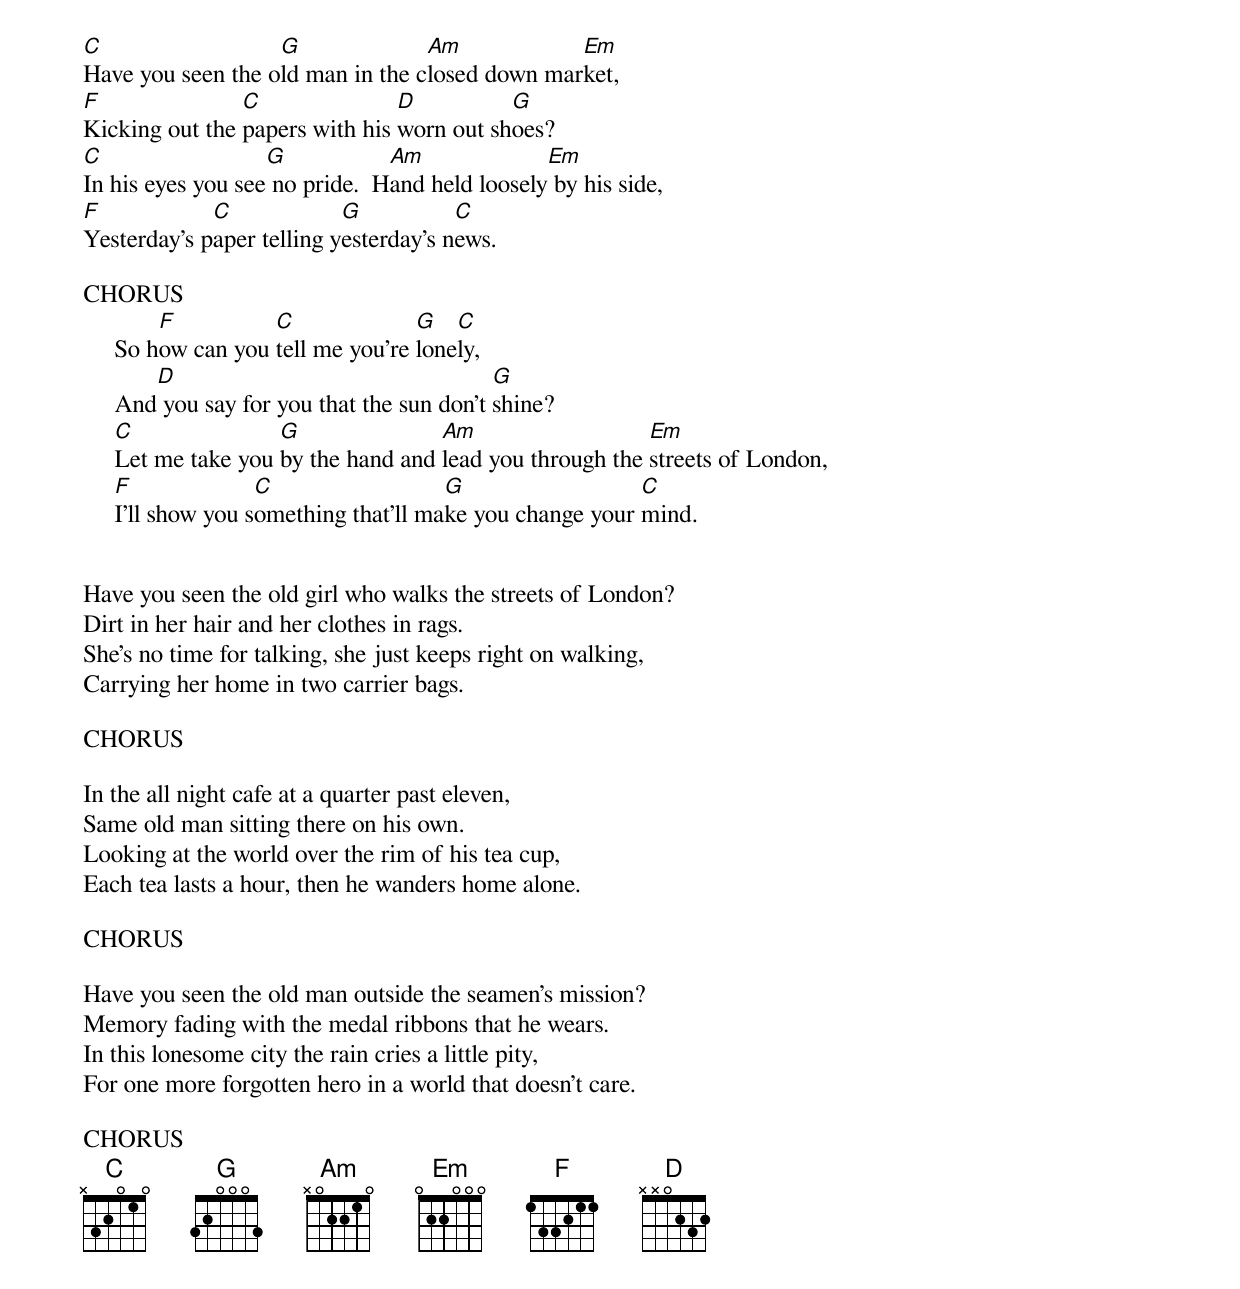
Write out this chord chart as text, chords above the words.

C		   G		  Am		Em
Have you seen the old man in the closed down market,
F		C		D	   G
Kicking out the papers with his worn out shoes?
C		   G		Am	       	Em
In his eyes you see no pride.  Hand held loosely by his side,
F	     C		   G           C
Yesterday's paper telling yesterday's news.

CHORUS
         F          C		   G   C
     So how can you tell me you're lonely,
	D				    G
     And you say for you that the sun don't shine?
     C               G               Am	                  Em
     Let me take you by the hand and lead you through the streets of London,
     F              C                  G                  C
     I'll show you something that'll make you change your mind.


Have you seen the old girl who walks the streets of London?
Dirt in her hair and her clothes in rags.
She's no time for talking, she just keeps right on walking,
Carrying her home in two carrier bags.

CHORUS

In the all night cafe at a quarter past eleven,
Same old man sitting there on his own.
Looking at the world over the rim of his tea cup,
Each tea lasts a hour, then he wanders home alone.

CHORUS

Have you seen the old man outside the seamen's mission?
Memory fading with the medal ribbons that he wears.
In this lonesome city the rain cries a little pity,
For one more forgotten hero in a world that doesn't care.

CHORUS
